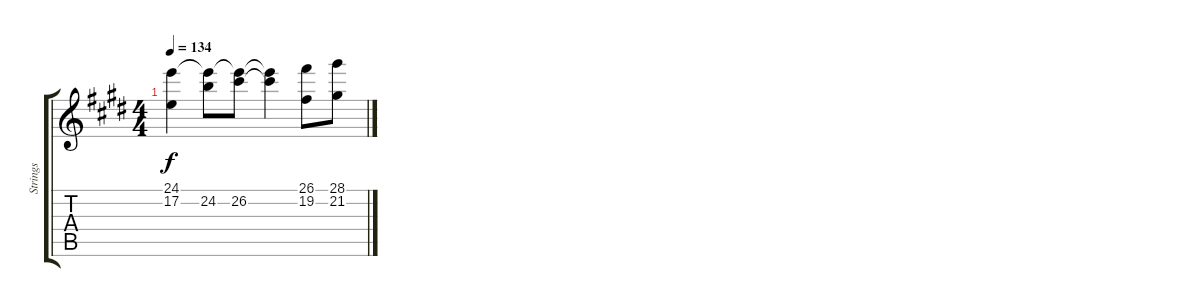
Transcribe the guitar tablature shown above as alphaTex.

\track ("Strings" "Strings") {instrument stringensemble2}
\staff {score tabs}
\tuning (E4 B3 G3 D3 A2 E2) {hide}
\ts (4 4)
\tempo 134
\clef g2
\ks e
(24.1{t} 17.2{t}).4{dy f} (24.1{t} 24.2).8 (24.1{t} 26.2).8 (24.1{t} 26.2{t}).4 (26.1 19.2).8 (28.1 21.2).8
